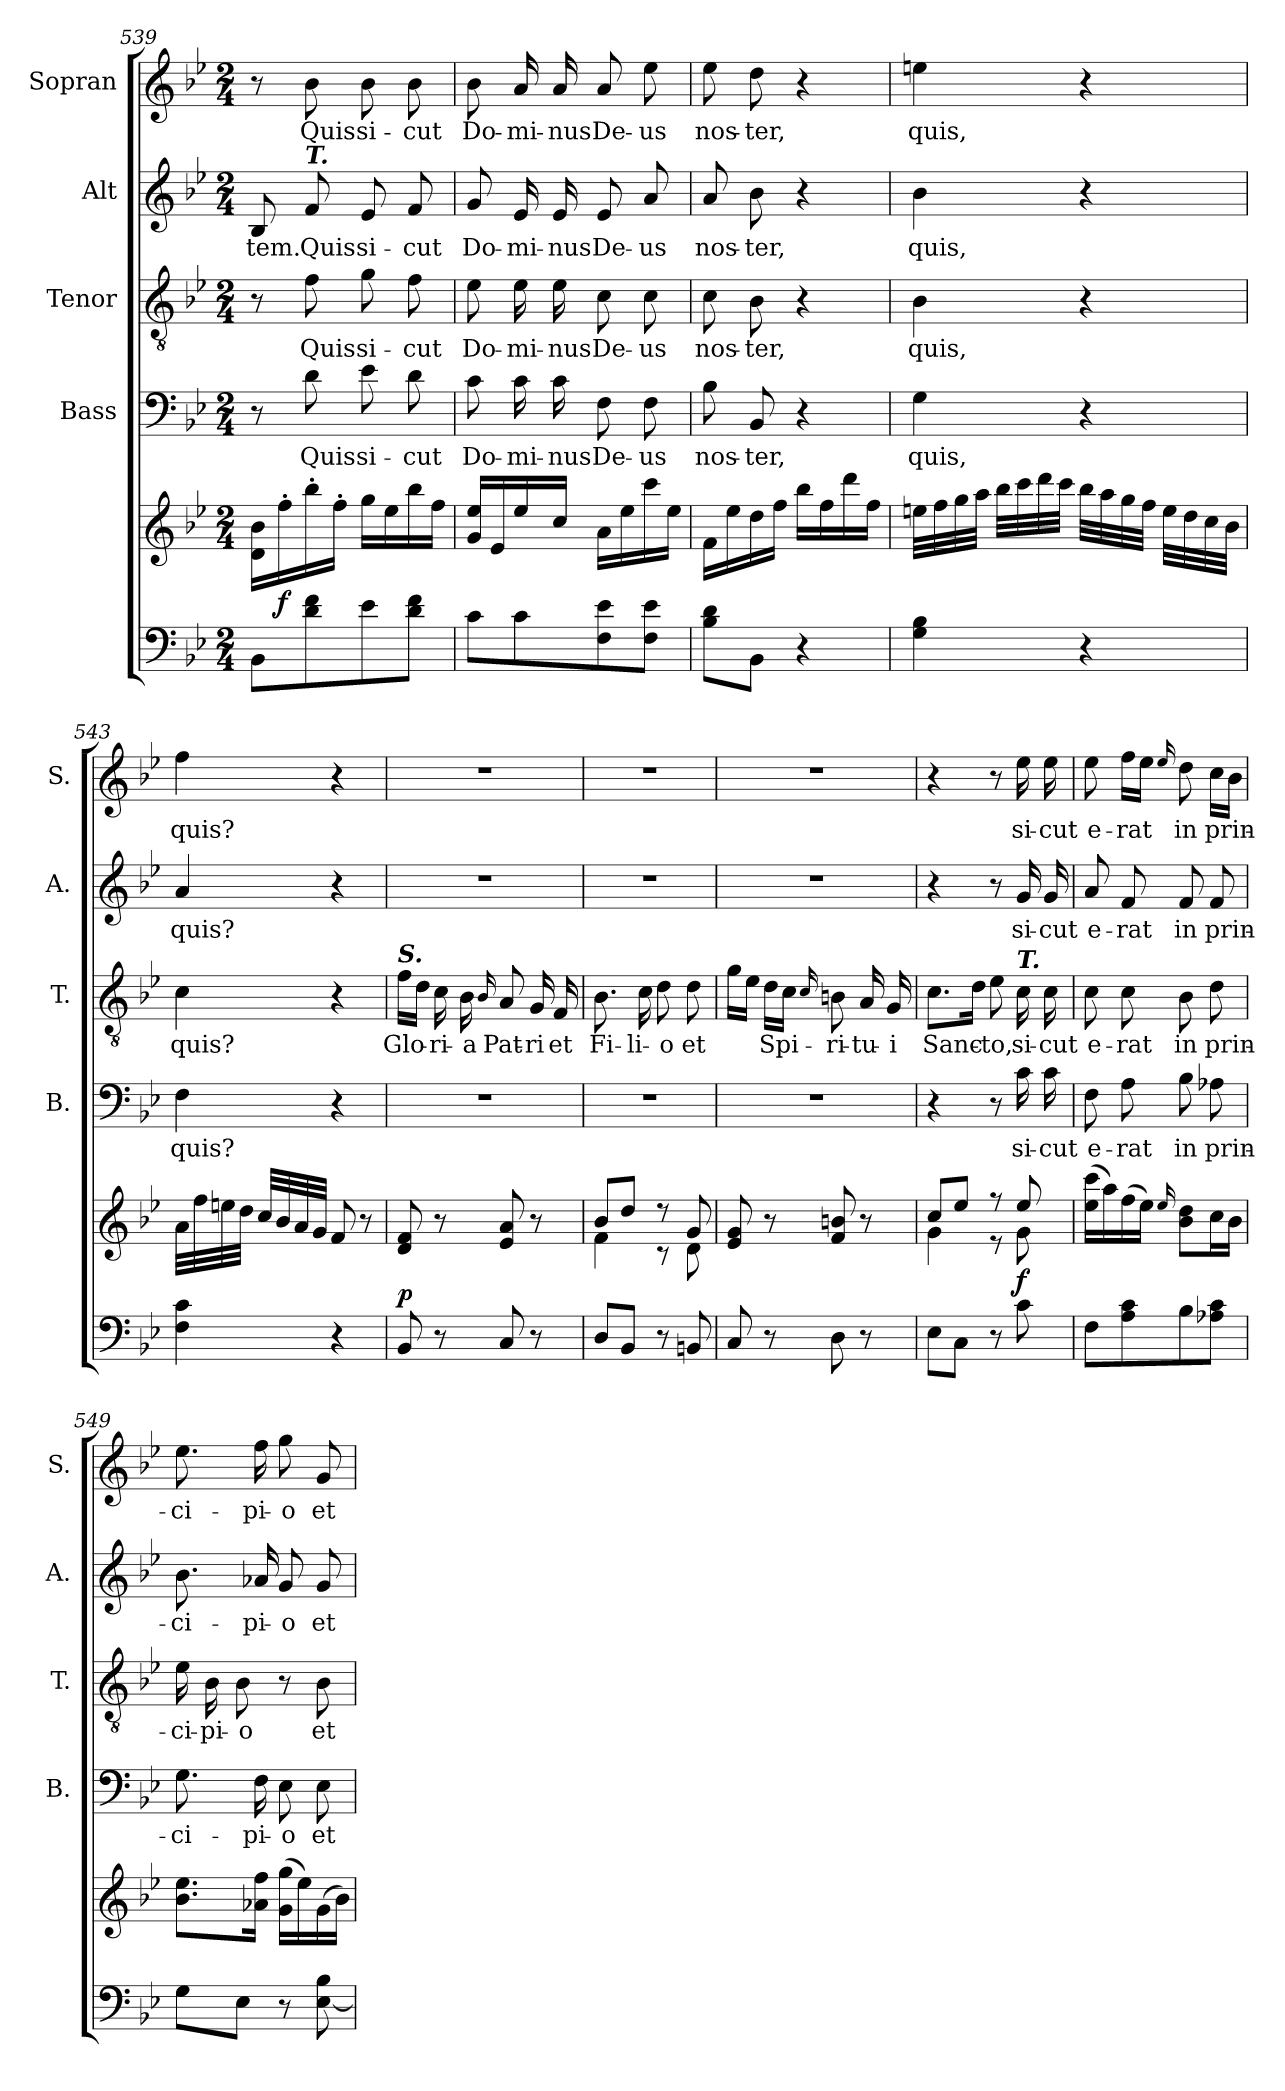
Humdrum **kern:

**kern	**kern	**dynam	**kern	**text	**kern	**text	**kern	**text	**kern	**text
*part5	*part5	*part5	*part4	*part4	*part3	*part3	*part2	*part2	*part1	*part1
*staff6	*staff5	*staff5/6	*staff4	*staff4	*staff3	*staff3	*staff2	*staff2	*staff1	*staff1
*	*	*	*I"Bass	*	*I"Tenor	*	*I"Alt	*	*I"Sopran	*
*	*	*	*I'B.	*	*I'T.	*	*I'A.	*	*I'S.	*
*clefF4	*clefG2	*	*clefF4	*	*clefGv2	*	*clefG2	*	*clefG2	*
*k[b-e-]	*k[b-e-]	*	*k[b-e-]	*	*k[b-e-]	*	*k[b-e-]	*	*k[b-e-]	*
*B-:	*B-:	*	*B-:	*	*B-:	*	*B-:	*	*B-:	*
*M2/4	*M2/4	*	*M2/4	*	*M2/4	*	*M2/4	*	*M2/4	*
=539	=539	=539	=539	=539	=539	=539	=539	=539	=539	=539
!	!	!	!	!	!	!	!	!LO:LY:b	!	!
8BB-\L	16d\ 16b-\LL	.	8r	.	8r	.	8B-/	-tem.	8r	.
!	!	!LO:DY:b	!	!	!	!	!	!	!	!
.	16ff'>\	f	.	.	.	.	.	.	.	.
!	!	!	!	!	!	!	!LO:TX:a:Bi:t=T.	!	!	!
!	!	!	!	!LO:LY:b	!	!LO:LY:b	!	!LO:LY:b	!	!LO:LY:b
8d\ 8f\	16bb-'>\	.	8d\	Quis	8f\	Quis	8f/	Quis	8b-\	Quis
.	16ff'>\JJ	.	.	.	.	.	.	.	.	.
!	!	!	!	!LO:LY:b	!	!LO:LY:b	!	!LO:LY:b	!	!LO:LY:b
8e-\	16gg\LL	.	8e-\	si-	8g\	si-	8e-/	si-	8b-\	si-
.	16ee-\	.	.	.	.	.	.	.	.	.
!	!	!	!	!LO:LY:b	!	!LO:LY:b	!	!LO:LY:b	!	!LO:LY:b
8d\ 8f\J	16bb-\	.	8d\	-cut	8f\	-cut	8f/	-cut	8b-\	-cut
.	16ff\JJ	.	.	.	.	.	.	.	.	.
!!LO:LB:g=z
=540	=540	=540	=540	=540	=540	=540	=540	=540	=540	=540
!	!	!	!	!LO:LY:b	!	!LO:LY:b	!	!LO:LY:b	!	!LO:LY:b
8c\L	16g/ 16ee-/LL	.	8c\	Do-	8e-\	Do-	8g/	Do-	8b-\	Do-
.	16e-/	.	.	.	.	.	.	.	.	.
!	!	!	!	!LO:LY:b	!	!LO:LY:b	!	!LO:LY:b	!	!LO:LY:b
8c\	16ee-/	.	16c\	-mi-	16e-\	-mi-	16e-/	-mi-	16a/	-mi-
!	!	!	!	!LO:LY:b	!	!LO:LY:b	!	!LO:LY:b	!	!LO:LY:b
.	16cc/JJ	.	16c\	-nus	16e-\	-nus	16e-/	-nus	16a/	-nus
!	!	!	!	!LO:LY:b	!	!LO:LY:b	!	!LO:LY:b	!	!LO:LY:b
8F\ 8e-\	16a\LL	.	8F\	De-	8c\	De-	8e-/	De-	8a/	De-
.	16ee-\	.	.	.	.	.	.	.	.	.
!	!	!	!	!LO:LY:b	!	!LO:LY:b	!	!LO:LY:b	!	!LO:LY:b
8F\ 8e-\J	16ccc\	.	8F\	-us	8c\	-us	8a/	-us	8ee-\	-us
.	16ee-\JJ	.	.	.	.	.	.	.	.	.
=541	=541	=541	=541	=541	=541	=541	=541	=541	=541	=541
!	!	!	!	!LO:LY:b	!	!LO:LY:b	!	!LO:LY:b	!	!LO:LY:b
8B-\ 8d\L	16f\LL	.	8B-\	nos-	8c\	nos-	8a/	nos-	8ee-\	nos-
.	16ee-\	.	.	.	.	.	.	.	.	.
!	!	!	!	!LO:LY:b	!	!LO:LY:b	!	!LO:LY:b	!	!LO:LY:b
8BB-\J	16dd\	.	8BB-/	-ter,	8B-\	-ter,	8b-\	-ter,	8dd\	-ter,
.	16ff\JJ	.	.	.	.	.	.	.	.	.
4r	16bb-\LL	.	4r	.	4r	.	4r	.	4r	.
.	16ff\	.	.	.	.	.	.	.	.	.
.	16ddd\	.	.	.	.	.	.	.	.	.
.	16ff\JJ	.	.	.	.	.	.	.	.	.
=542	=542	=542	=542	=542	=542	=542	=542	=542	=542	=542
!	!	!	!	!LO:LY:b	!	!LO:LY:b	!	!LO:LY:b	!	!LO:LY:b
4G\ 4B-\	32een\LLL	.	4G\	quis,	4B-\	quis,	4b-\	quis,	4een\	quis,
.	32ff\	.	.	.	.	.	.	.	.	.
.	32gg\	.	.	.	.	.	.	.	.	.
.	32aa\JJJ	.	.	.	.	.	.	.	.	.
.	32bb-\LLL	.	.	.	.	.	.	.	.	.
.	32ccc\	.	.	.	.	.	.	.	.	.
.	32ddd\	.	.	.	.	.	.	.	.	.
.	32ccc\JJJ	.	.	.	.	.	.	.	.	.
4r	32bb-\LLL	.	4r	.	4r	.	4r	.	4r	.
.	32aa\	.	.	.	.	.	.	.	.	.
.	32gg\	.	.	.	.	.	.	.	.	.
.	32ff\JJJ	.	.	.	.	.	.	.	.	.
.	32ee\LLL	.	.	.	.	.	.	.	.	.
.	32dd\	.	.	.	.	.	.	.	.	.
.	32cc\	.	.	.	.	.	.	.	.	.
.	32b-\JJJ	.	.	.	.	.	.	.	.	.
=543	=543	=543	=543	=543	=543	=543	=543	=543	=543	=543
!	!	!	!	!LO:LY:b	!	!LO:LY:b	!	!LO:LY:b	!	!LO:LY:b
4F\ 4c\	32a\LLL	.	4F\	quis?	4c\	quis?	4a/	quis?	4ff\	quis?
.	32ff\	.	.	.	.	.	.	.	.	.
.	32een\	.	.	.	.	.	.	.	.	.
.	32dd\JJJ	.	.	.	.	.	.	.	.	.
.	32cc/LLL	.	.	.	.	.	.	.	.	.
.	32b-/	.	.	.	.	.	.	.	.	.
.	32a/	.	.	.	.	.	.	.	.	.
.	32g/JJJ	.	.	.	.	.	.	.	.	.
4r	8f/	.	4r	.	4r	.	4r	.	4r	.
.	8r	.	.	.	.	.	.	.	.	.
!!LO:PB:g=z
=544	=544	=544	=544	=544	=544	=544	=544	=544	=544	=544
!	!	!	!	!	!LO:TX:a:Bi:t=S.	!	!	!	!	!
!	!	!LO:DY:a=2	!	!	!	!LO:LY:b	!	!	!	!
8BB-/	8d/ 8f/	p	2r	.	16f\LL	Glo-	2r	.	2r	.
.	.	.	.	.	16d\JJ	.	.	.	.	.
!	!	!	!	!	!	!LO:LY:b	!	!	!	!
8r	8r	.	.	.	16c\	-ri-	.	.	.	.
!	!	!	!	!	!	!LO:LY:b	!	!	!	!
.	.	.	.	.	16B-\	-a	.	.	.	.
.	.	.	.	.	16qqB-/	.	.	.	.	.
!	!	!	!	!	!	!LO:LY:b	!	!	!	!
8C/	8e-/ 8a/	.	.	.	8A/	Pat-	.	.	.	.
!	!	!	!	!	!	!LO:LY:b	!	!	!	!
8r	8r	.	.	.	16G/	-ri	.	.	.	.
!	!	!	!	!	!	!LO:LY:b	!	!	!	!
.	.	.	.	.	16F/	et	.	.	.	.
=545	=545	=545	=545	=545	=545	=545	=545	=545	=545	=545
*	*^	*	*	*	*	*	*	*	*	*
!	!	!	!	!	!	!	!LO:LY:b	!	!	!	!
8D/L	8b-/L	4f\	.	2r	.	8.B-\	Fi-	2r	.	2r	.
8BB-/J	8dd/J	.	.	.	.	.	.	.	.	.	.
!	!	!	!	!	!	!	!LO:LY:b	!	!	!	!
.	.	.	.	.	.	16c\	-li-	.	.	.	.
!	!	!	!	!	!	!	!LO:LY:b	!	!	!	!
8r	8r	8r	.	.	.	8d\	-o	.	.	.	.
!	!	!	!	!	!	!	!LO:LY:b	!	!	!	!
8BBn/	8g/	8d\	.	.	.	8d\	et	.	.	.	.
*	*v	*v	*	*	*	*	*	*	*	*	*
=546	=546	=546	=546	=546	=546	=546	=546	=546	=546	=546
8C/	8e-/ 8g/	.	2r	.	16g\LL	.	2r	.	2r	.
.	.	.	.	.	16e-\JJ	.	.	.	.	.
!	!	!	!	!	!	!LO:LY:b	!	!	!	!
8r	8r	.	.	.	16d\LL	Spi-	.	.	.	.
.	.	.	.	.	16c\JJ	.	.	.	.	.
.	.	.	.	.	16qqc/	.	.	.	.	.
!	!	!	!	!	!	!LO:LY:b	!	!	!	!
8D\	8f/ 8bn/	.	.	.	8Bn\	-ri-	.	.	.	.
!	!	!	!	!	!	!LO:LY:b	!	!	!	!
8r	8r	.	.	.	16A/	-tu-	.	.	.	.
!	!	!	!	!	!	!LO:LY:b	!	!	!	!
.	.	.	.	.	16G/	-i	.	.	.	.
=547	=547	=547	=547	=547	=547	=547	=547	=547	=547	=547
*	*^	*	*	*	*	*	*	*	*	*
!	!	!	!	!	!	!	!LO:LY:b	!	!	!	!
8E-\L	8cc/L	4g\	.	4r	.	8.c\L	Sanc-	4r	.	4r	.
8C\J	8ee-/J	.	.	.	.	.	.	.	.	.	.
.	.	.	.	.	.	16d\Jk	.	.	.	.	.
!	!	!	!	!	!	!	!LO:LY:b	!	!	!	!
8r	8r	8r	.	8r	.	8e-\	-to,	8r	.	8r	.
!	!	!	!	!	!	!LO:TX:a:Bi:t=T.	!	!	!	!	!
!	!	!	!LO:DY:a=2	!	!LO:LY:b	!	!LO:LY:b	!	!LO:LY:b	!	!LO:LY:b
8c\	8ee-/	8g\	f	16c\	si-	16c\	si-	16g/	si-	16ee-\	si-
!	!	!	!	!	!LO:LY:b	!	!LO:LY:b	!	!LO:LY:b	!	!LO:LY:b
.	.	.	.	16c\	-cut	16c\	-cut	16g/	-cut	16ee-\	-cut
*	*v	*v	*	*	*	*	*	*	*	*	*
=548	=548	=548	=548	=548	=548	=548	=548	=548	=548	=548
!	!	!	!	!LO:LY:b	!	!LO:LY:b	!	!LO:LY:b	!	!LO:LY:b
8F\L	(>16ee-\ 16ccc\LL	.	8F\	e-	8c\	e-	8a/	e-	8ee-\	e-
.	16aa\)	.	.	.	.	.	.	.	.	.
!	!	!	!	!LO:LY:b	!	!LO:LY:b	!	!LO:LY:b	!	!LO:LY:b
8A\ 8c\	(>16ff\	.	8A\	-rat	8c\	-rat	8f/	-rat	16ff\LL	-rat
.	16ee-\JJ)	.	.	.	.	.	.	.	16ee-\JJ	.
.	16qqee-/	.	.	.	.	.	.	.	16qqee-/	.
!	!	!	!	!LO:LY:b	!	!LO:LY:b	!	!LO:LY:b	!	!LO:LY:b
8B-\	8b-\ 8dd\L	.	8B-\	in	8B-\	in	8f/	in	8dd\	in
!	!	!	!	!LO:LY:b	!	!LO:LY:b	!	!LO:LY:b	!	!LO:LY:b
8A-X\ 8c\J	16cc\L	.	8A-X\	prin-	8d\	prin-	8f/	prin-	16cc\LL	prin-
.	16b-\JJ	.	.	.	.	.	.	.	16b-\JJ	.
=549	=549	=549	=549	=549	=549	=549	=549	=549	=549	=549
!	!	!	!	!LO:LY:b	!	!LO:LY:b	!	!LO:LY:b	!	!LO:LY:b
8G\L	8.b-\ 8.ee-\L	.	8.G\	-ci-	16e-\	-ci-	8.b-\	-ci-	8.ee-\	-ci-
!	!	!	!	!	!	!LO:LY:b	!	!	!	!
.	.	.	.	.	16B-\	-pi-	.	.	.	.
!	!	!	!	!	!	!LO:LY:b	!	!	!	!
8E-\J	.	.	.	.	8B-\	-o	.	.	.	.
!	!	!	!	!LO:LY:b	!	!	!	!LO:LY:b	!	!LO:LY:b
.	16a-X\ 16ff\Jk	.	16F\	-pi-	.	.	16a-X/	-pi-	16ff\	-pi-
!	!	!	!	!LO:LY:b	!	!	!	!LO:LY:b	!	!LO:LY:b
8r	(>16g\ 16gg\LL	.	8E-\	-o	8r	.	8g/	-o	8gg\	-o
.	16ee-\)	.	.	.	.	.	.	.	.	.
!	!	!	!	!LO:LY:b	!	!LO:LY:b	!	!LO:LY:b	!	!LO:LY:b
[<8E-\ 8B-\	(>16g\	.	8E-\	et	8B-\	et	8g/	et	8g/	et
.	16b-\JJ)	.	.	.	.	.	.	.	.	.
=	=	=	=	=	=	=	=	=	=	=
*-	*-	*-	*-	*-	*-	*-	*-	*-	*-	*-
